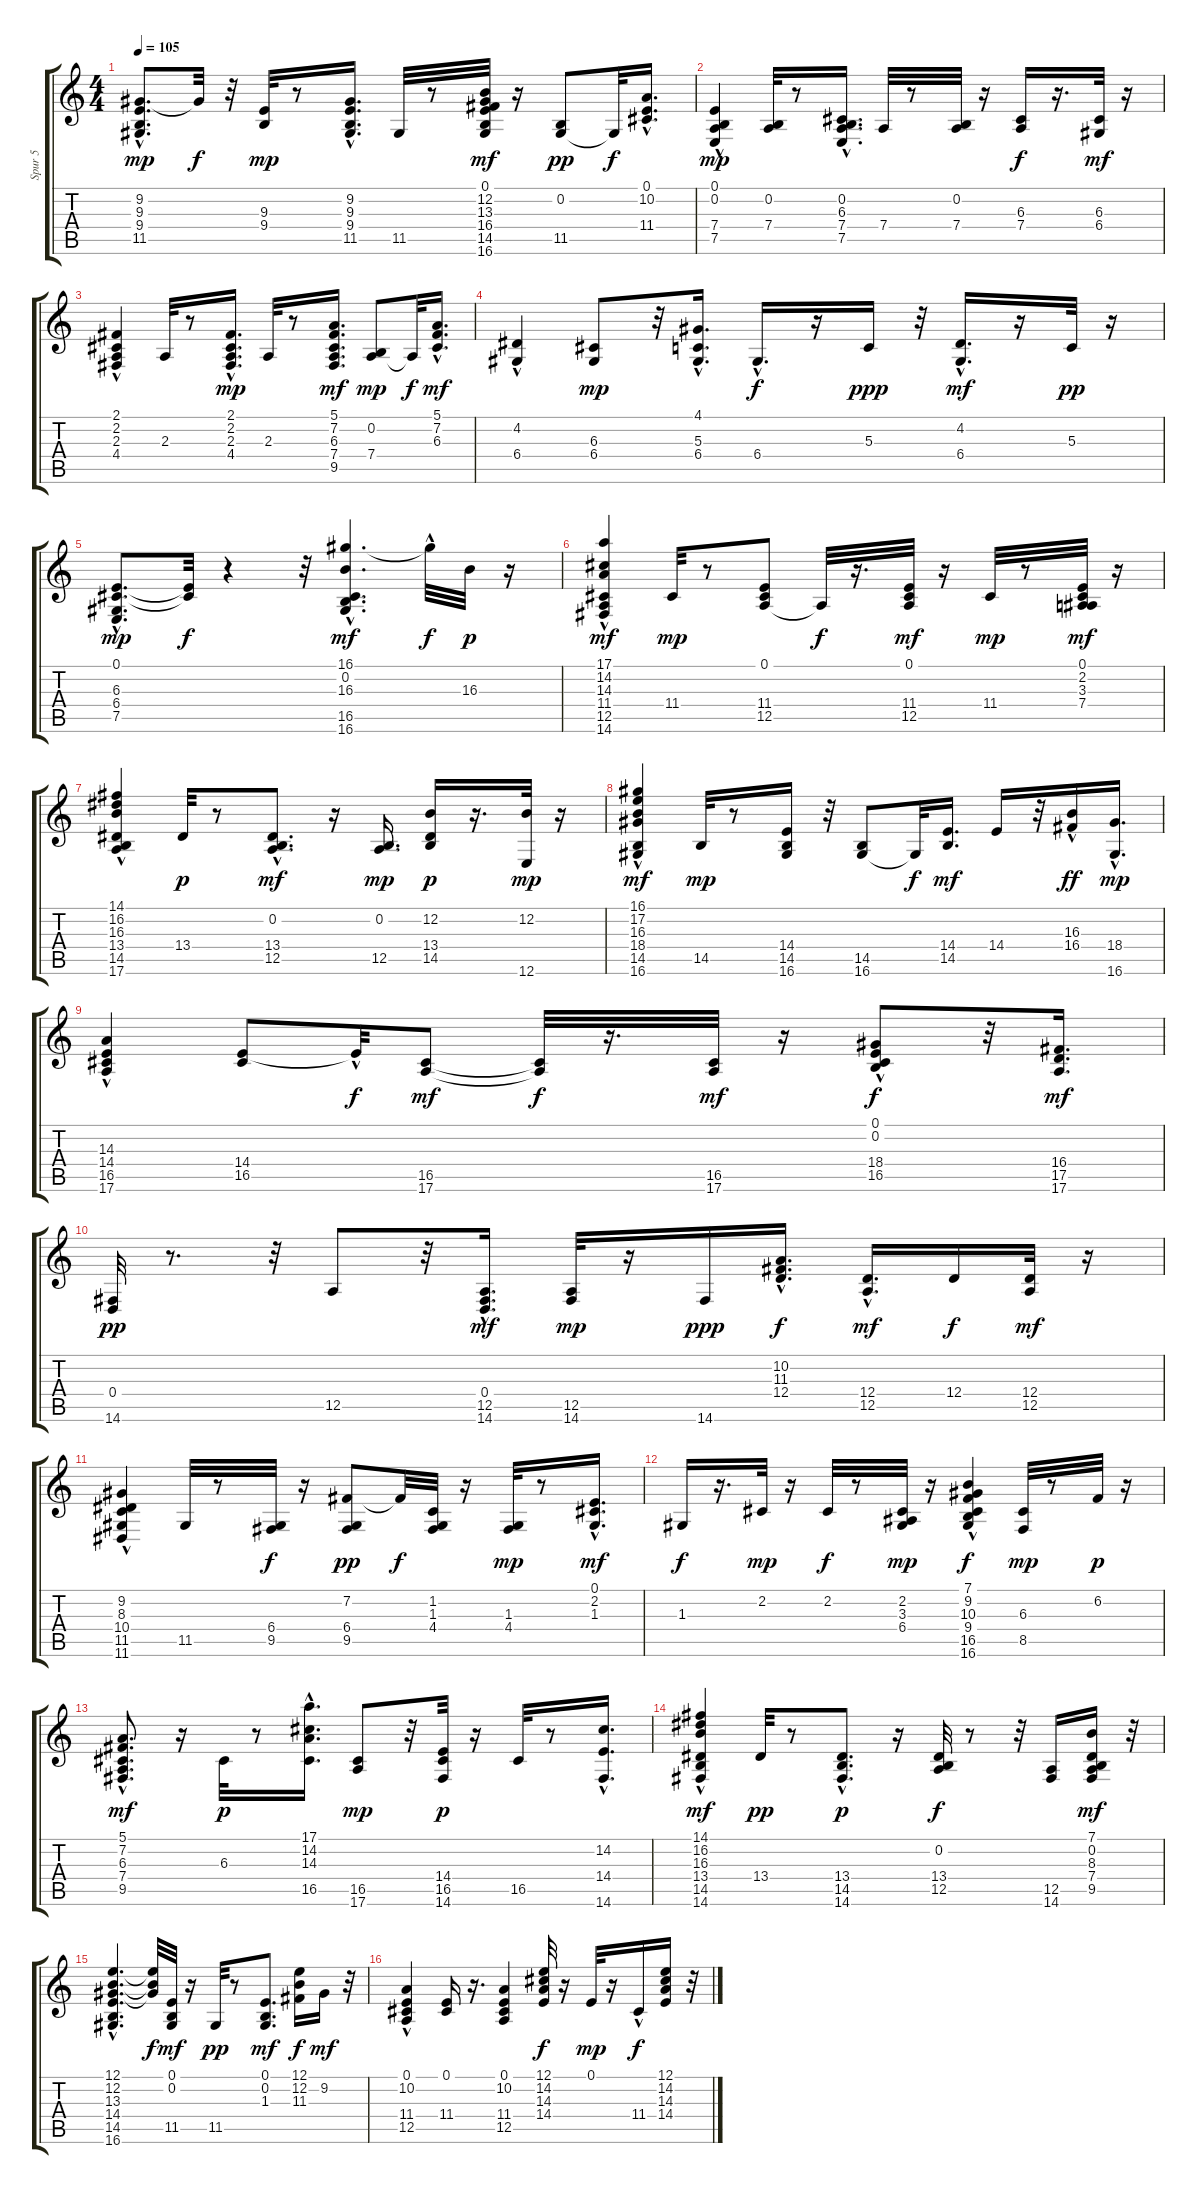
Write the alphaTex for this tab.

\track ("Spur 5" "Spur 5") {instrument electricpiano1}
\staff {score tabs}
\tuning (E4 B3 G3 D3 A2 E2) {hide}
\ts (4 4)
\tempo 105
\clef g2
\ks c
(9.2{hac} 9.3 9.4 11.5).8{d dy mp} 9.2{t}.32{dy f} r.32 (9.3 9.4).32{dy mp} r.8 (9.2{hac} 9.3 9.4 11.5).16{d} 11.5.32 r.8 (0.1 12.2 13.3 16.4 14.5 16.6).32{dy mf} r.16 (0.2 11.5).8{dy pp} 11.5{t}.32{dy f} (0.1 10.2 11.4{hac}).16{d} |
(0.1{hac} 0.2 7.4 7.5{hac}).4{dy mp} (0.2 7.4).32 r.8 (0.2 6.3{hac} 7.4 7.5).16{d} 7.4.32 r.8 (0.2 7.4).32 r.16 (6.3 7.4).16{dy f} r.16{d} (6.3 6.4).32{dy mf} r.16 |
(2.1 2.2{hac} 2.3 4.4).4 2.3.32 r.8 (2.1{hac} 2.2 2.3 4.4).16{d dy mp} 2.3.32 r.8 (5.1 7.2 6.3 7.4 9.5).16{d dy mf} (0.2 7.4).8{dy mp} 7.4{t}.32{dy f} (5.1 7.2{hac} 6.3).16{d dy mf} |
(4.2{hac} 6.4{hac}).4 (6.3 6.4).8{dy mp} r.32 (4.1{hac} 5.3{hac} 6.4).16{d} 6.4{hac}.16{d dy f} r.16 5.3.16{dy ppp} r.32 (4.2{hac} 6.4).16{d dy mf} r.16 5.3.32{dy pp} r.16 |
(0.1{hac} 6.3{hac} 6.4{hac} 7.5).8{d dy mp} (0.1{t} 6.3{t}).32{dy f} r.4 r.32 (16.1{hac} 0.2 16.3 16.5{hac} 16.6).4{d dy mf} 16.1{hac t}.32{dy f} 16.3.32{dy p} r.16 |
(17.1 14.2 14.3{hac} 11.4{hac} 12.5{hac} 14.6).4{dy mf} 11.4.32{dy mp} r.8 (0.1 11.4 12.5).8 12.5{t}.32{dy f} r.16{d} (0.1 11.4 12.5).32{dy mf} r.16 11.4.32{dy mp} r.8 (0.1 2.2 3.3 7.4).32{dy mf} r.16 |
(14.1{hac} 16.2{hac} 16.3 13.4{hac} 14.5 17.6).4 13.4.32{dy p} r.8 (0.2{hac} 13.4{hac} 12.5{hac}).8{d dy mf} r.16 (0.2 12.5).16{d dy mp} (12.2 13.4 14.5).16{dy p} r.16{d} (12.2 12.6).32{dy mp} r.16 |
(16.1 17.2 16.3 18.4 14.5 16.6{hac}).4{dy mf} 14.5.32{dy mp} r.8 (14.4 14.5 16.6).16 r.32 (14.5 16.6).8 16.6{t}.32{dy f} (14.4 14.5).16{d dy mf} 14.4.16 r.32 (16.3{hac} 16.4).16{dy ff} (18.4{hac} 16.6).16{d dy mp} |
(14.3 14.4{hac} 16.5{hac} 17.6).4 (14.4 16.5).8 14.4{hac t}.32{dy f} (16.5 17.6).8{dy mf} (16.5{t} 17.6{t}).32{dy f} r.16{d} (16.5 17.6).32{dy mf} r.16 (0.1 0.2{hac} 18.4 16.5{hac}).8{dy f} r.32 (16.4 17.5 17.6).16{d dy mf} |
(0.4 14.6).32{dy pp} r.8{d} r.32 12.5.8 r.32 (0.4 12.5{hac} 14.6).16{d dy mf} (12.5 14.6).32{dy mp} r.16 14.6.16{dy ppp} (10.2 11.3{hac} 12.4{hac}).16{d dy f} (12.4 12.5{hac}).16{d dy mf} 12.4.16{dy f} (12.4 12.5).32{dy mf} r.16 |
(9.2 8.3{hac} 10.4{hac} 11.5{hac} 11.6).4 11.5.32 r.8 (6.4 9.5).32{dy f} r.16 (7.2 6.4 9.5).8{dy pp} 7.2{t}.32{dy f} (1.2 1.3 4.4).32 r.16 (1.3 4.4).32{dy mp} r.8 (0.1{hac} 2.2{hac} 1.3).16{d dy mf} |
1.3.16{dy f} r.16{d} 2.2.32{dy mp} r.16 2.2.32{dy f} r.8 (2.2 3.3 6.4).32{dy mp} r.16 (7.1 9.2 10.3 9.4 16.5{hac} 16.6).4{dy f} (6.3 8.5).32{dy mp} r.8 6.2.32{dy p} r.16 |
(5.1{hac} 7.2{hac} 6.3 7.4 9.5).8{d dy mf} r.16 6.3.32{dy p} r.8 (17.1 14.2{hac} 14.3 16.5).16{d} (16.5 17.6).8{dy mp} r.32 (14.4 16.5 14.6).32{dy p} r.16 16.5.32 r.8 (14.2{hac} 14.4 14.6).16{d} |
(14.1{hac} 16.2{hac} 16.3{hac} 13.4{hac} 14.5 14.6).4{dy mf} 13.4.32{dy pp} r.8 (13.4 14.5{hac} 14.6{hac}).8{d dy p} r.16 (0.2 13.4 12.5).32{dy f} r.8 r.32 (12.5 14.6).16 (7.1 0.2 8.3 7.4 9.5).16{dy mf} r.32 |
(12.1{hac} 12.2{hac} 13.3{hac} 14.4 14.5 16.6).4{d} (12.1{t} 12.2{t} 13.3{t}).32{dy f} (0.1 0.2 11.5).32{dy mf} r.16 11.5.32{dy pp} r.8 (0.1 0.2 1.3).8{d dy mf} (12.1 12.2 11.3).16{dy f} 9.2.16{dy mf} r.32 |
(0.1{hac} 10.2{hac} 11.4{hac} 12.5).4 (0.1 11.4).16 r.16{d} (0.1 10.2 11.4 12.5).4 (12.1 14.2 14.3 14.4).32{dy f} r.16 0.1.32{dy mp} r.16 11.4{hac}.16{dy f} (12.1 14.2 14.3 14.4).16 r.32
